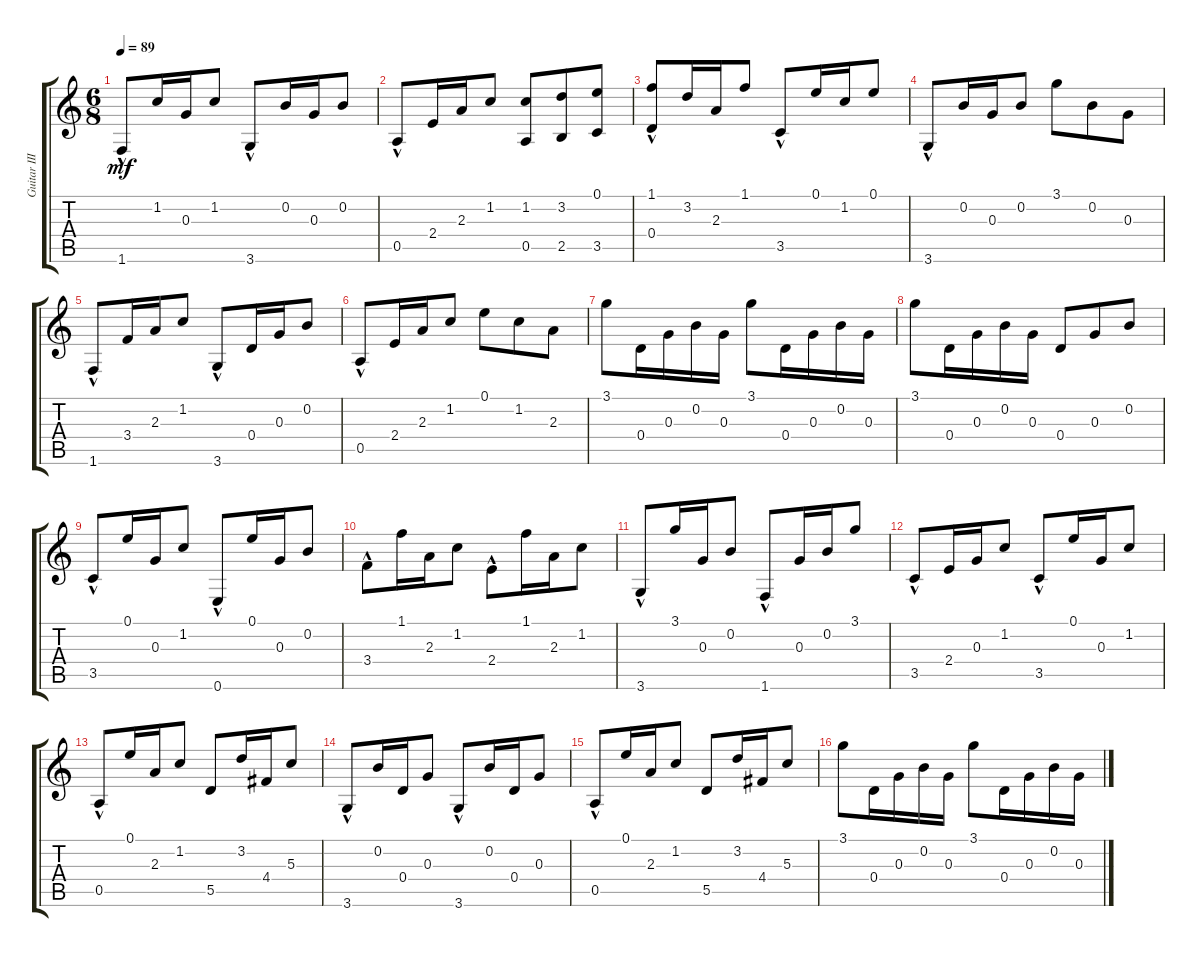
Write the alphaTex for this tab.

\track ("Guitar III" "Guitar III") {instrument acousticguitarsteel}
\staff {score tabs}
\tuning (E4 B3 G3 D3 A2 E2) {hide}
\ts (6 8)
\tempo 89
\clef g2
\ks c
1.6{hac}.8{dy mf instrument acousticguitarsteel} 1.2.16 0.3.16 1.2.8 3.6{hac}.8 0.2.16 0.3.16 0.2.8 |
0.5{hac}.8 2.4.16 2.3.16 1.2.8 (1.2 0.5).8 (3.2 2.5).8 (0.1 3.5).8 |
(1.1 0.4{hac}).8 3.2.16 2.3.16 1.1.8 3.5{hac}.8 0.1.16 1.2.16 0.1.8 |
3.6{hac}.8 0.2.16 0.3.16 0.2.8 3.1.8 0.2.8 0.3.8 |
1.6{hac}.8 3.4.16 2.3.16 1.2.8 3.6{hac}.8 0.4.16 0.3.16 0.2.8 |
0.5{hac}.8 2.4.16 2.3.16 1.2.8 0.1.8 1.2.8 2.3.8 |
3.1.8 0.4.16 0.3.16 0.2.16 0.3.16 3.1.8 0.4.16 0.3.16 0.2.16 0.3.16 |
3.1.8 0.4.16 0.3.16 0.2.16 0.3.16 0.4.8 0.3.8 0.2.8 |
3.5{hac}.8 0.1.16 0.3.16 1.2.8 0.6{hac}.8 0.1.16 0.3.16 0.2.8 |
3.4{hac}.8 1.1.16 2.3.16 1.2.8 2.4{hac}.8 1.1.16 2.3.16 1.2.8 |
3.6{hac}.8 3.1.16 0.3.16 0.2.8 1.6{hac}.8 0.3.16 0.2.16 3.1.8 |
3.5{hac}.8 2.4.16 0.3.16 1.2.8 3.5{hac}.8 0.1.16 0.3.16 1.2.8 |
0.5{hac}.8 0.1.16 2.3.16 1.2.8 5.5.8 3.2.16 4.4.16 5.3.8 |
3.6{hac}.8 0.2.16 0.4.16 0.3.8 3.6{hac}.8 0.2.16 0.4.16 0.3.8 |
0.5{hac}.8 0.1.16 2.3.16 1.2.8 5.5.8 3.2.16 4.4.16 5.3.8 |
3.1.8 0.4.16 0.3.16 0.2.16 0.3.16 3.1.8 0.4.16 0.3.16 0.2.16 0.3.16
